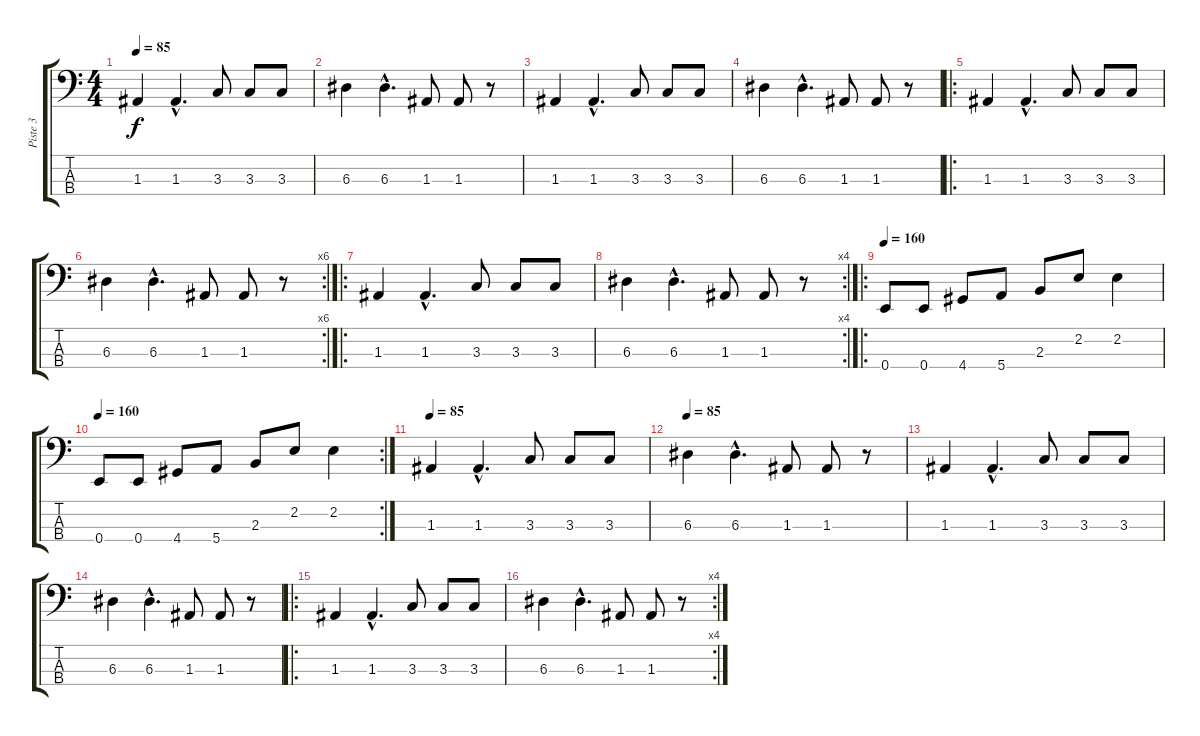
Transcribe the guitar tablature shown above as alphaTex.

\track ("Piste 3" "Piste 3") {instrument electricbassfinger}
\staff {score tabs}
\tuning (G2 D2 A1 E1) {hide}
\ts (4 4)
\tempo 85
\clef f4
\ks c
1.3.4{dy f instrument electricbassfinger} 1.3{hac}.4{d} 3.3.8 3.3.8 3.3.8 |
6.3.4 6.3{hac}.4{d} 1.3.8 1.3.8 r.8 |
1.3.4 1.3{hac}.4{d} 3.3.8 3.3.8 3.3.8 |
6.3.4 6.3{hac}.4{d} 1.3.8 1.3.8 r.8 |
\ro
1.3.4 1.3{hac}.4{d} 3.3.8 3.3.8 3.3.8 |
\rc 6
6.3.4 6.3{hac}.4{d} 1.3.8 1.3.8 r.8 |
\ro
1.3.4 1.3{hac}.4{d} 3.3.8 3.3.8 3.3.8 |
\rc 4
6.3.4 6.3{hac}.4{d} 1.3.8 1.3.8 r.8 |
\ro
\tempo 160
0.4.8 0.4.8 4.4.8 5.4.8 2.3.8 2.2.8 2.2.4 |
\rc 2
\tempo 160
0.4.8 0.4.8 4.4.8 5.4.8 2.3.8 2.2.8 2.2.4 |
\tempo 85
1.3.4 1.3{hac}.4{d} 3.3.8 3.3.8 3.3.8 |
\tempo 85
6.3.4 6.3{hac}.4{d} 1.3.8 1.3.8 r.8 |
1.3.4 1.3{hac}.4{d} 3.3.8 3.3.8 3.3.8 |
6.3.4 6.3{hac}.4{d} 1.3.8 1.3.8 r.8 |
\ro
1.3.4 1.3{hac}.4{d} 3.3.8 3.3.8 3.3.8 |
\rc 4
6.3.4 6.3{hac}.4{d} 1.3.8 1.3.8 r.8
